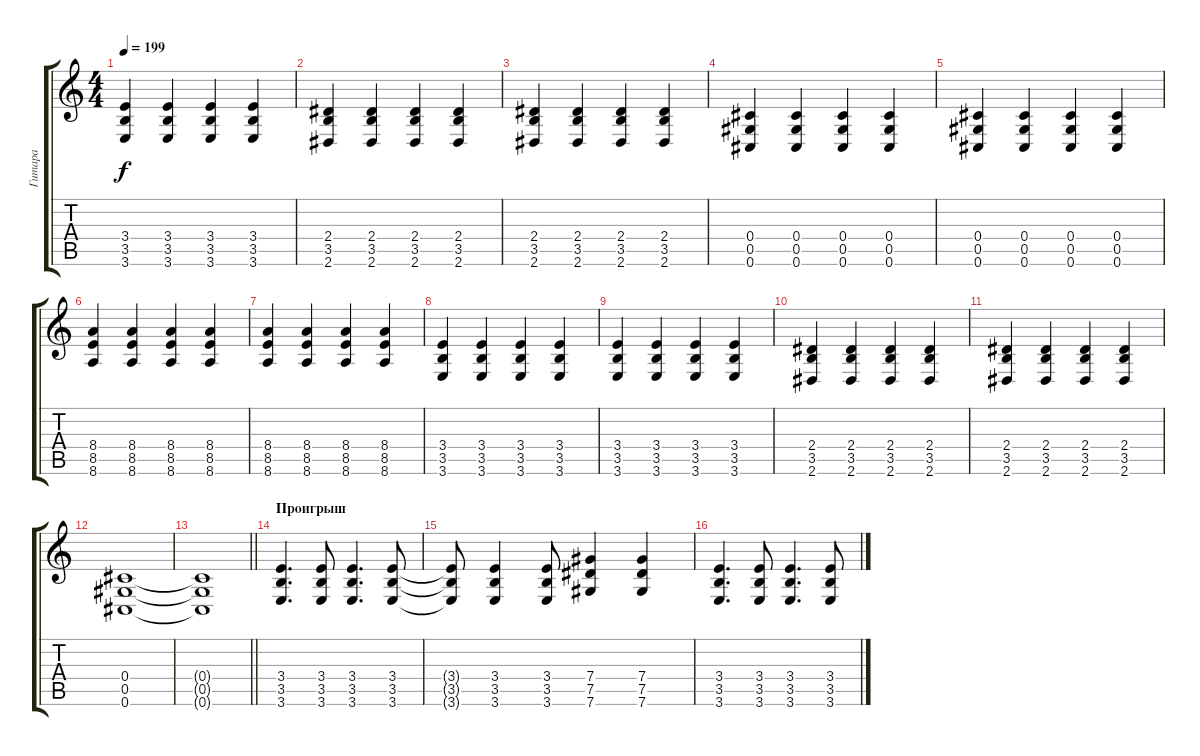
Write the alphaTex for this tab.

\track ("Гитара" "Гитара") {instrument distortionguitar}
\staff {score tabs}
\tuning (Eb4 Bb3 Gb3 Db3 Ab2 Db2) {hide}
\ts (4 4)
\tempo 199
\clef g2
\ks c
(3.4 3.5 3.6).4{dy f} (3.4 3.5 3.6).4 (3.4 3.5 3.6).4 (3.4 3.5 3.6).4 |
(2.4 3.5 2.6).4 (2.4 3.5 2.6).4 (2.4 3.5 2.6).4 (2.4 3.5 2.6).4 |
(2.4 3.5 2.6).4 (2.4 3.5 2.6).4 (2.4 3.5 2.6).4 (2.4 3.5 2.6).4 |
(0.4 0.5 0.6).4 (0.4 0.5 0.6).4 (0.4 0.5 0.6).4 (0.4 0.5 0.6).4 |
(0.4 0.5 0.6).4 (0.4 0.5 0.6).4 (0.4 0.5 0.6).4 (0.4 0.5 0.6).4 |
(8.4 8.5 8.6).4 (8.4 8.5 8.6).4 (8.4 8.5 8.6).4 (8.4 8.5 8.6).4 |
(8.4 8.5 8.6).4 (8.4 8.5 8.6).4 (8.4 8.5 8.6).4 (8.4 8.5 8.6).4 |
(3.4 3.5 3.6).4 (3.4 3.5 3.6).4 (3.4 3.5 3.6).4 (3.4 3.5 3.6).4 |
(3.4 3.5 3.6).4 (3.4 3.5 3.6).4 (3.4 3.5 3.6).4 (3.4 3.5 3.6).4 |
(2.4 3.5 2.6).4 (2.4 3.5 2.6).4 (2.4 3.5 2.6).4 (2.4 3.5 2.6).4 |
(2.4 3.5 2.6).4 (2.4 3.5 2.6).4 (2.4 3.5 2.6).4 (2.4 3.5 2.6).4 |
(0.4 0.5 0.6).1 |
\barLineRight lightlight
(0.4{t} 0.5{t} 0.6{t}).1 |
\section ("" "Проигрыш")
(3.4 3.5 3.6).4{d} (3.4 3.5 3.6).8 (3.4 3.5 3.6).4{d} (3.4 3.5 3.6).8 |
(3.4{t} 3.5{t} 3.6{t}).8 (3.4 3.5 3.6).4 (3.4 3.5 3.6).8 (7.4 7.5 7.6).4 (7.4 7.5 7.6).4 |
(3.4 3.5 3.6).4{d} (3.4 3.5 3.6).8 (3.4 3.5 3.6).4{d} (3.4 3.5 3.6).8
